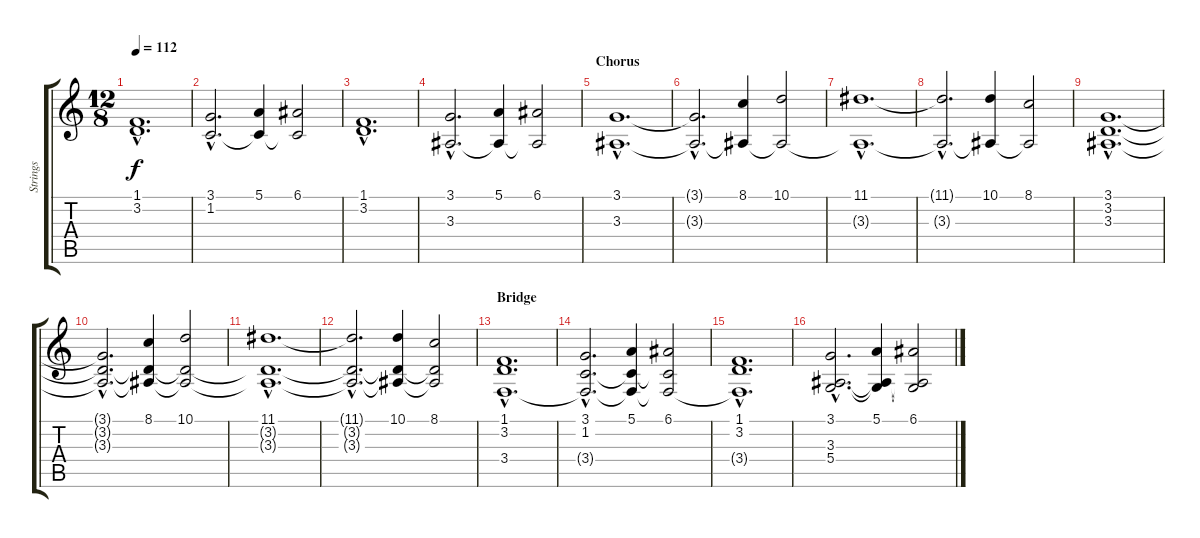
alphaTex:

\track ("Strings" "Strings") {instrument stringensemble2}
\staff {score tabs}
\tuning (E4 B3 G3 D3 A2 E2) {hide}
\ts (12 8)
\tempo 112
\clef g2
\ks c
(1.1{hac} 3.2{hac}).1{d dy f} |
(3.1{hac} 1.2{hac}).2{d} (5.1 1.2{t}).4 (6.1 1.2{t}).2 |
(1.1{hac} 3.2{hac}).1{d} |
(3.1{hac} 3.3{hac}).2{d} (5.1 3.3{t}).4 (6.1 3.3{t}).2 |
\section ("" "Chorus")
(3.1{hac} 3.3{hac}).1{d} |
(3.1{hac t} 3.3{hac t}).2{d} (8.1 3.3{t}).4 (10.1 3.3{t}).2 |
(11.1{hac} 3.3{hac t}).1{d} |
(11.1{hac t} 3.3{hac t}).2{d} (10.1 3.3{t}).4 (8.1 3.3{t}).2 |
(3.1{hac} 3.2{hac} 3.3{hac}).1{d} |
(3.1{hac t} 3.2{hac t} 3.3{hac t}).2{d} (8.1 3.2{t} 3.3{t}).4 (10.1 3.2{t} 3.3{t}).2 |
(11.1{hac} 3.2{hac t} 3.3{hac t}).1{d} |
(11.1{hac t} 3.2{hac t} 3.3{hac t}).2{d} (10.1 3.2{t} 3.3{t}).4 (8.1 3.2{t} 3.3{t}).2 |
\section ("" "Bridge")
(1.1{hac} 3.2{hac} 3.4{hac}).1{d} |
(3.1{hac} 1.2{hac} 3.4{hac t}).2{d} (5.1 1.2{t} 3.4{t}).4 (6.1 1.2{t} 3.4{t}).2 |
(1.1{hac} 3.2{hac} 3.4{hac t}).1{d} |
(3.1{hac} 3.3{hac} 5.4{hac}).2{d} (5.1 3.3{t} 5.4{t}).4 (6.1 3.3{t} 5.4{t}).2
